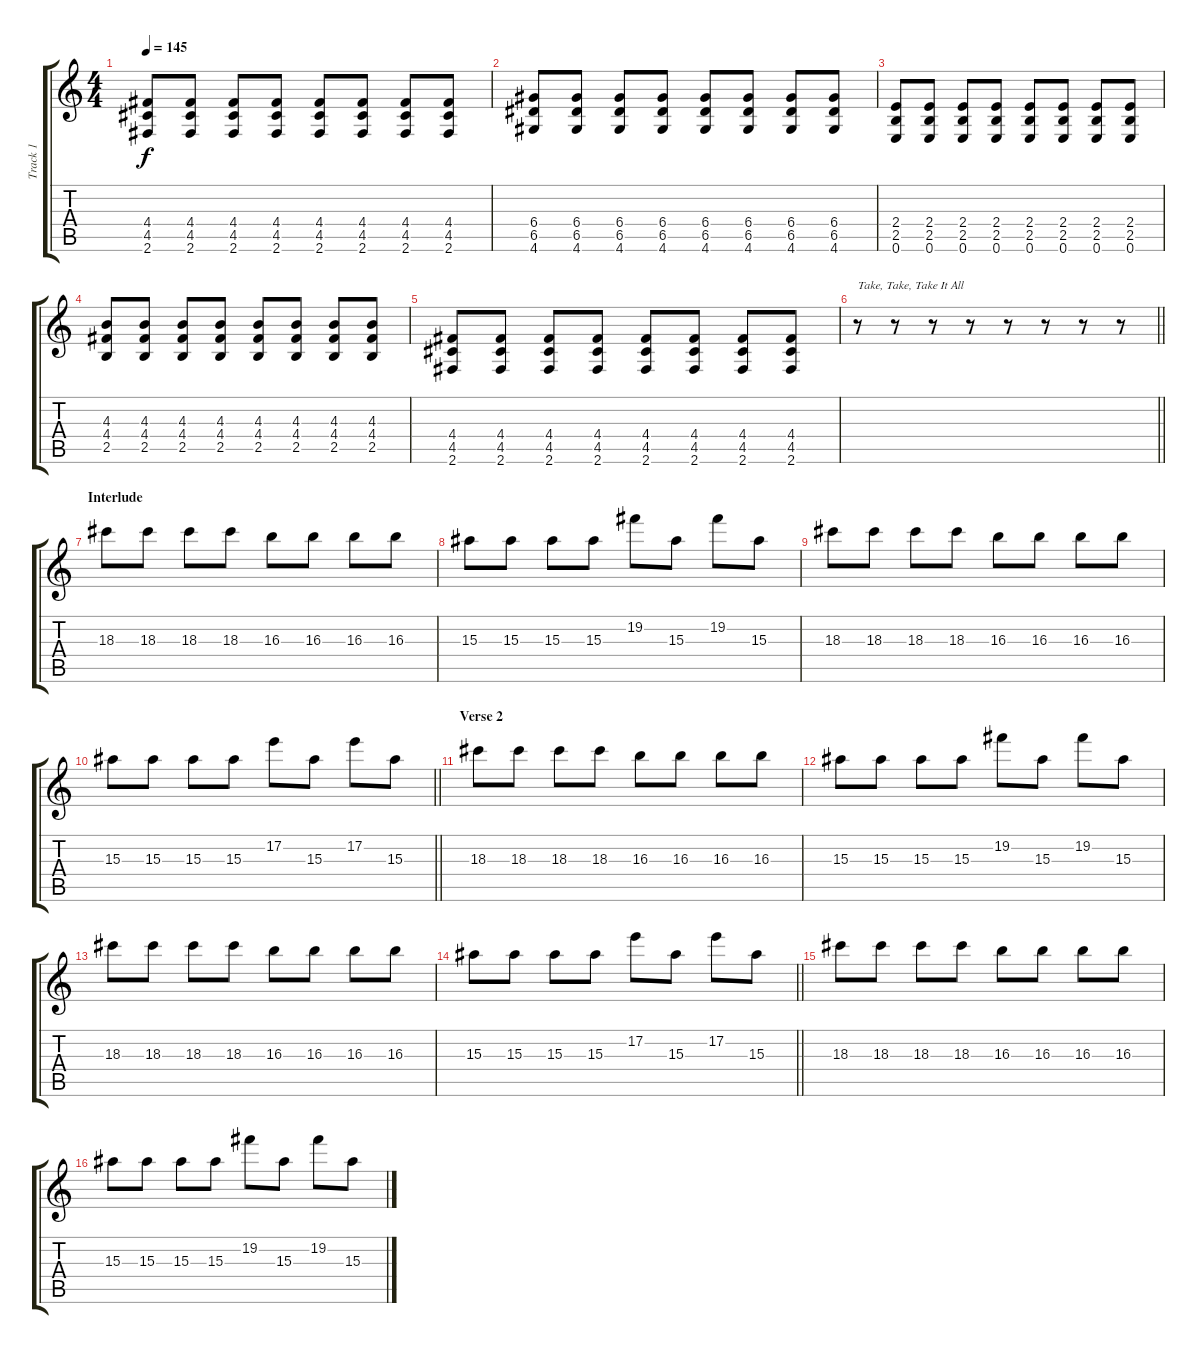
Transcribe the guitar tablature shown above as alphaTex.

\track ("Track 1" "Track 1") {instrument distortionguitar}
\staff {score tabs}
\tuning (E4 B3 G3 D3 A2 E2) {hide}
\ts (4 4)
\tempo 145
\clef g2
\ks c
(4.4 4.5 2.6).8{dy f} (4.4 4.5 2.6).8 (4.4 4.5 2.6).8 (4.4 4.5 2.6).8 (4.4 4.5 2.6).8 (4.4 4.5 2.6).8 (4.4 4.5 2.6).8 (4.4 4.5 2.6).8 |
(6.4 6.5 4.6).8 (6.4 6.5 4.6).8 (6.4 6.5 4.6).8 (6.4 6.5 4.6).8 (6.4 6.5 4.6).8 (6.4 6.5 4.6).8 (6.4 6.5 4.6).8 (6.4 6.5 4.6).8 |
(2.4 2.5 0.6).8 (2.4 2.5 0.6).8 (2.4 2.5 0.6).8 (2.4 2.5 0.6).8 (2.4 2.5 0.6).8 (2.4 2.5 0.6).8 (2.4 2.5 0.6).8 (2.4 2.5 0.6).8 |
(4.3 4.4 2.5).8 (4.3 4.4 2.5).8 (4.3 4.4 2.5).8 (4.3 4.4 2.5).8 (4.3 4.4 2.5).8 (4.3 4.4 2.5).8 (4.3 4.4 2.5).8 (4.3 4.4 2.5).8 |
(4.4 4.5 2.6).8 (4.4 4.5 2.6).8 (4.4 4.5 2.6).8 (4.4 4.5 2.6).8 (4.4 4.5 2.6).8 (4.4 4.5 2.6).8 (4.4 4.5 2.6).8 (4.4 4.5 2.6).8 |
\barLineRight lightlight
r.8{txt "Take, Take, Take It All"} r.8 r.8 r.8 r.8 r.8 r.8 r.8 |
\section ("" "Interlude")
18.3.8 18.3.8 18.3.8 18.3.8 16.3.8 16.3.8 16.3.8 16.3.8 |
15.3.8 15.3.8 15.3.8 15.3.8 19.2.8 15.3.8 19.2.8 15.3.8 |
18.3.8 18.3.8 18.3.8 18.3.8 16.3.8 16.3.8 16.3.8 16.3.8 |
\barLineRight lightlight
15.3.8 15.3.8 15.3.8 15.3.8 17.2.8 15.3.8 17.2.8 15.3.8 |
\section ("" "Verse 2")
18.3.8 18.3.8 18.3.8 18.3.8 16.3.8 16.3.8 16.3.8 16.3.8 |
15.3.8 15.3.8 15.3.8 15.3.8 19.2.8 15.3.8 19.2.8 15.3.8 |
18.3.8 18.3.8 18.3.8 18.3.8 16.3.8 16.3.8 16.3.8 16.3.8 |
\barLineRight lightlight
15.3.8 15.3.8 15.3.8 15.3.8 17.2.8 15.3.8 17.2.8 15.3.8 |
18.3.8 18.3.8 18.3.8 18.3.8 16.3.8 16.3.8 16.3.8 16.3.8 |
15.3.8 15.3.8 15.3.8 15.3.8 19.2.8 15.3.8 19.2.8 15.3.8
